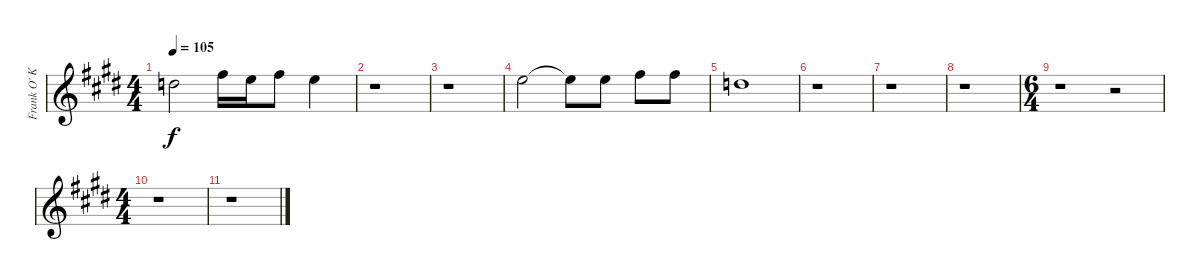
\track ("Frank O' Keefe Vocals" "Frank O' K") {instrument contrabass}
\staff {score}
\tuning (E4 B3 G3 D3 A2 E2) {hide}
\ts (4 4)
\tempo 105
\clef g2
\ks e
7.3.2{dy f} 7.2.16 5.2.16 7.2.8 5.2.4 |
r.1 |
r.1 |
5.2.2 5.2{t}.8 5.2.8 7.2.8 7.2.8 |
7.3.1 |
r.1 |
r.1 |
r.1 |
\ts (6 4)
r.1 r.2 |
\ts (4 4)
r.1 |
r.1
